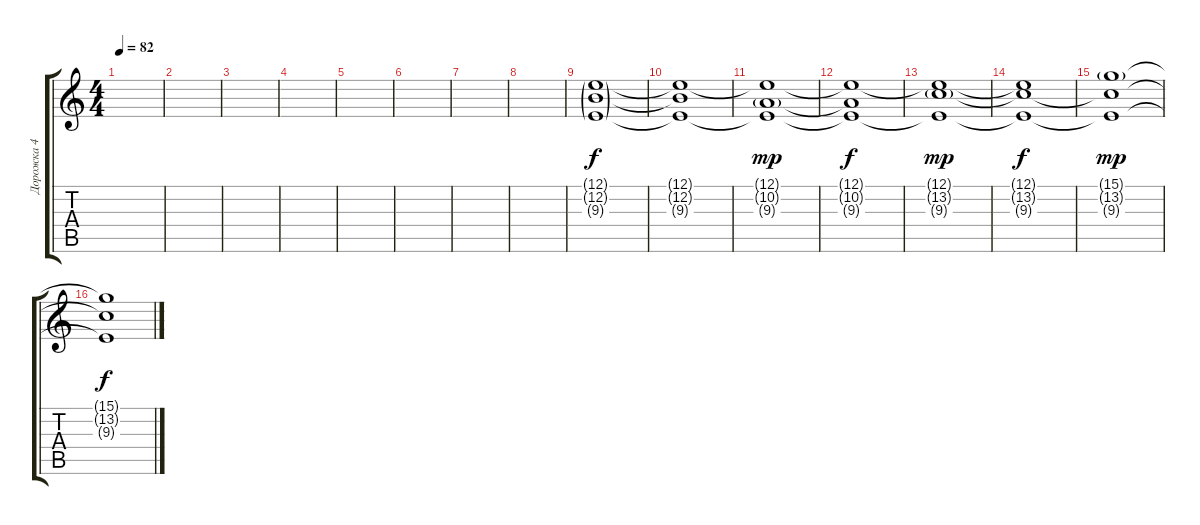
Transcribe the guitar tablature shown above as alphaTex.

\track ("Дорожка 4" "Дорожка 4") {instrument choiraahs}
\staff {score tabs}
\tuning (E4 B3 G3 D3 A2 E2) {hide}
\ts (4 4)
\tempo 82
\clef g2
\ks c
|
|
|
|
|
|
|
|
(12.1{g} 12.2{g} 9.3{g}).1 |
(12.1{t} 12.2{t} 9.3{t}).1{dy f} |
(12.1{t} 10.2{g} 9.3{t}).1{dy mp} |
(12.1{t} 10.2{t} 9.3{t}).1{dy f} |
(12.1{t} 13.2{g} 9.3{t}).1{dy mp} |
(12.1{t} 13.2{t} 9.3{t}).1{dy f} |
(15.1{g} 13.2{t} 9.3{t}).1{dy mp} |
(15.1{t} 13.2{t} 9.3{t}).1{dy f}
